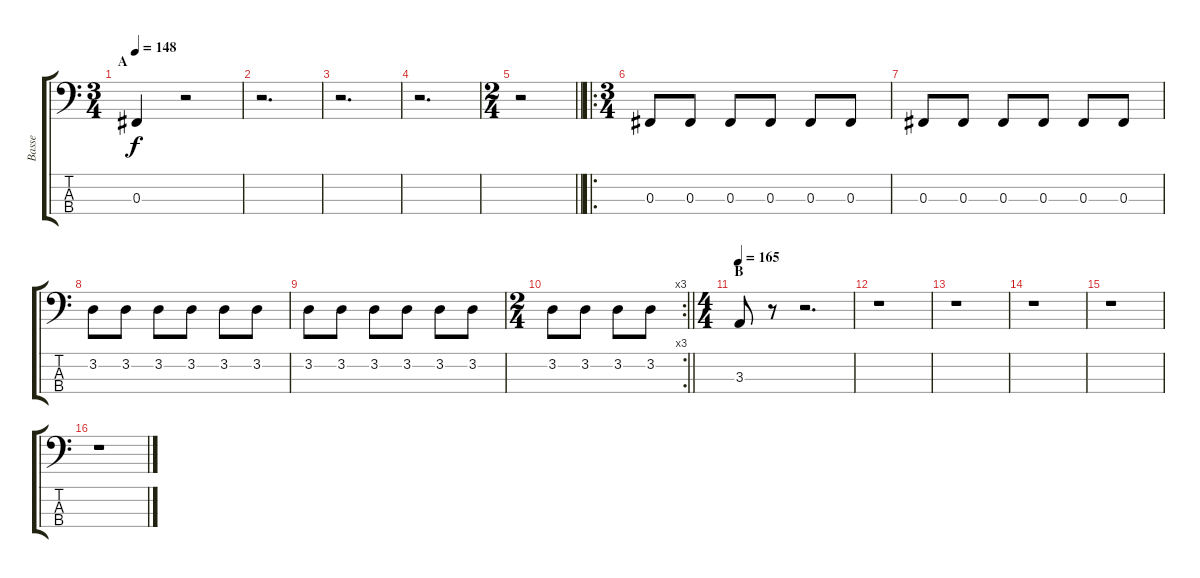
\track ("Basse" "Basse") {instrument electricbassfinger}
\staff {score tabs}
\tuning (E2 B1 Gb1 Db1) {hide}
\ts (3 4)
\section ("" "A")
\tempo 148
\clef f4
\ks c
0.3.4{dy f} r.2 |
r.2{d} |
r.2{d} |
r.2{d} |
\ts (2 4)
\barLineRight lightlight
r.2 |
\ro
\ts (3 4)
\section ("" "")
0.3.8 0.3.8 0.3.8 0.3.8 0.3.8 0.3.8 |
0.3.8 0.3.8 0.3.8 0.3.8 0.3.8 0.3.8 |
3.2.8 3.2.8 3.2.8 3.2.8 3.2.8 3.2.8 |
3.2.8 3.2.8 3.2.8 3.2.8 3.2.8 3.2.8 |
\rc 3
\ts (2 4)
\barLineRight lightlight
3.2.8 3.2.8 3.2.8 3.2.8 |
\ts (4 4)
\section ("" "B")
\tempo 165
3.3.8 r.8 r.2{d} |
r.1 |
r.1 |
r.1 |
r.1 |
r.1
